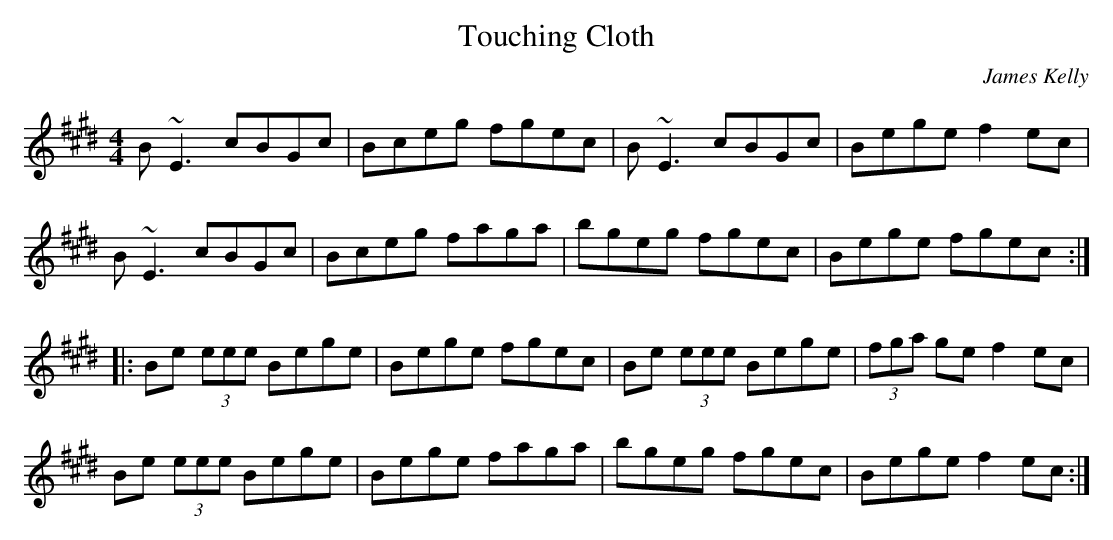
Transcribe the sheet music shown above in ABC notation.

X:1
T:Touching Cloth
M:4/4
L:1/8
C:James Kelly
K:E
B~E3 cBGc | Bceg fgec | B~E3 cBGc | Bege f2ec |
!B~E3 cBGc | Bceg faga | bgeg fgec | Bege fgec :|
|:!Be (3eee Bege | Bege fgec | Be (3eee Bege | (3fga ge f2ec |
!Be (3eee Bege | Bege faga | bgeg fgec | Bege f2ec :|
